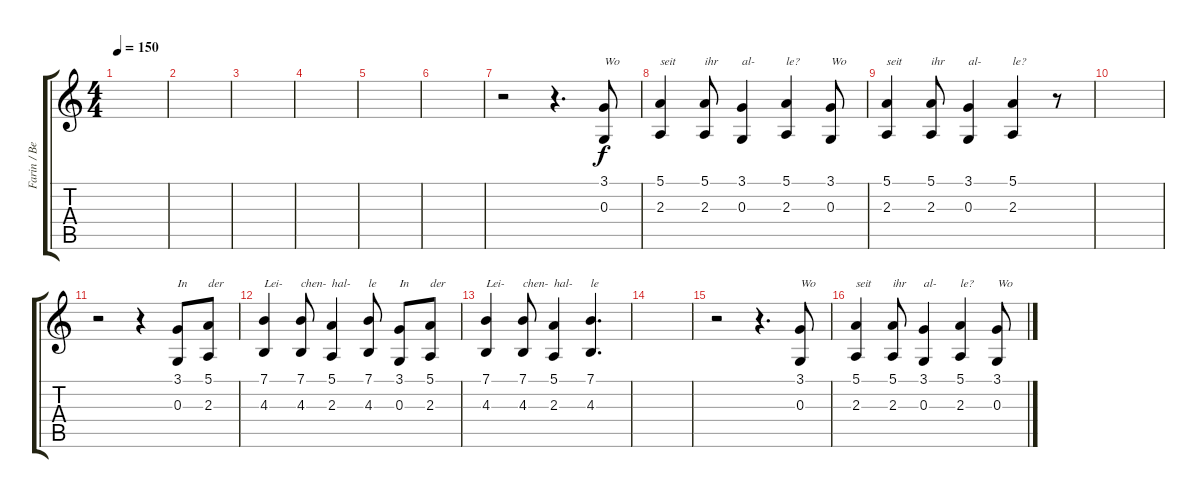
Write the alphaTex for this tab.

\track ("Farin / Bela - Gesang" "Farin / Be") {instrument choiraahs}
\staff {score tabs}
\tuning (E4 B3 G3 D3 A2 E2) {hide}
\ts (4 4)
\tempo 150
\clef g2
\ks c
|
|
|
|
|
|
r.2 r.4{d} (3.1 0.3).8{txt "Wo"} |
(5.1 2.3).4{txt "seit"} (5.1 2.3).8{txt "ihr"} (3.1 0.3).4{txt "al-"} (5.1 2.3).4{txt "le?"} (3.1 0.3).8{txt "Wo"} |
(5.1 2.3).4{txt "seit"} (5.1 2.3).8{txt "ihr"} (3.1 0.3).4{txt "al-"} (5.1 2.3).4{txt "le?"} r.8 |
|
r.2 r.4 (3.1 0.3).8{txt "In"} (5.1 2.3).8{txt "der"} |
(7.1 4.3).4{txt "Lei-"} (7.1 4.3).8{txt "chen-"} (5.1 2.3).4{txt "hal-"} (7.1 4.3).8{txt "le"} (3.1 0.3).8{txt "In"} (5.1 2.3).8{txt "der"} |
(7.1 4.3).4{txt "Lei-"} (7.1 4.3).8{txt "chen-"} (5.1 2.3).4{txt "hal-"} (7.1 4.3).4{d txt "le"} |
|
r.2 r.4{d} (3.1 0.3).8{txt "Wo"} |
(5.1 2.3).4{txt "seit"} (5.1 2.3).8{txt "ihr"} (3.1 0.3).4{txt "al-"} (5.1 2.3).4{txt "le?"} (3.1 0.3).8{txt "Wo"}
